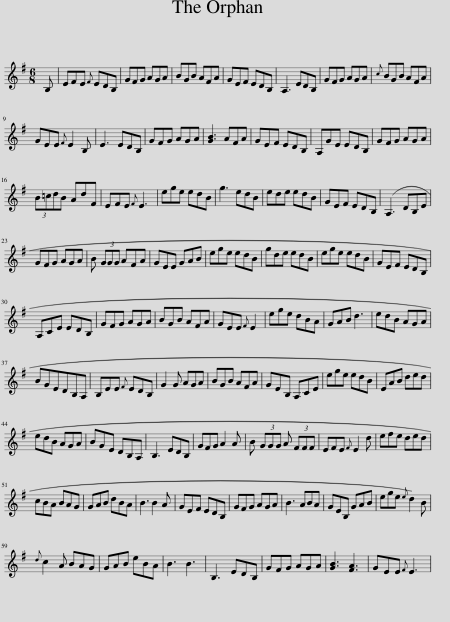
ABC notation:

X:1
L:1/8
M:6/8
I:linebreak $
K:Emin
V:1 treble
V:1
 B, | EFE{F} EDB, | GFG AGA | BGB AFA | GEF EDB, | %5
 A,3 EDB, | GFG AGA |{c} BGB AFA |$ GEE{F} E2 B, | E3 EDB, | %10
 GFG AGA | [GB]3 AFA | GEF EDB, | A,GE EDB, | GFG AGA |$ %15
 (3B=cdB AdF | EFE{F} E3 | ege edB | g3 edB | ede edB | %20
 GEF EDB, | (A,3 DB,E |$ GFG AGA | B (3GGG AFA | GEE GAB | %25
 ege edB | gde edB | ege edB | GEF EDB, |$ A,CE EDB, | %30
 GFG AGA | BGB AFA | GEE{F} E2 | ege dBA | GAB d3 | %35
 edB AGA |$ BGEDB,A, | B,EE{F} EDB, | G2 G AGA | BGB AFA | %40
 GEB, A,CE | ege edB | EAB ded |$ edB AGA | BGE DB,A, | %45
 B,3 EDB, | GFG A2 A | B (3GGG A (3FFF | EFE{F} E2 d | efe ded |$ %50
 cBA BAG | GAB dBA | B3 B2 A | GEF EDB, | GFG AGA | %55
 B3 ABA | GEB, GAB | ege{e} d2) B |${d} c2 A BAG | GAB eBA | %60
 B3 B3 | B,3 EDB, | GFG AGA | [GB]3 [FA]3 | GEE{F} E3 | %65
